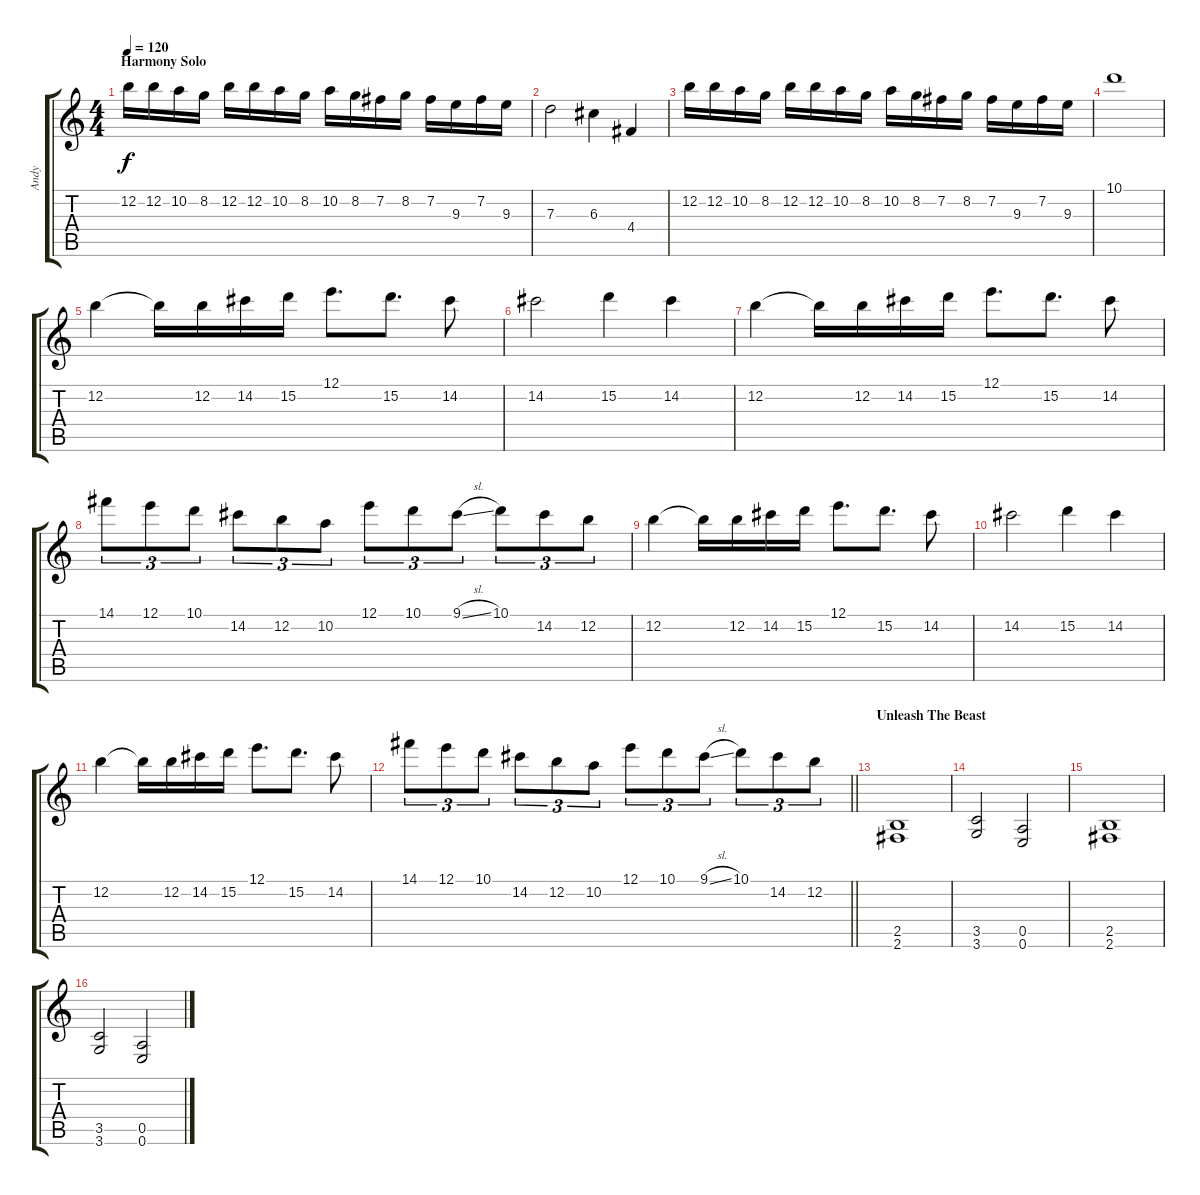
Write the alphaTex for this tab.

\track ("Andy" "Andy") {instrument distortionguitar}
\staff {score tabs}
\tuning (E4 B3 G3 D3 A2 E2) {hide}
\ts (4 4)
\section ("" "Harmony Solo")
\tempo 120
\clef g2
\ks c
12.2.16{dy f} 12.2.16 10.2.16 8.2.16 12.2.16 12.2.16 10.2.16 8.2.16 10.2.16 8.2.16 7.2.16 8.2.16 7.2.16 9.3.16 7.2.16 9.3.16 |
7.3.2 6.3.4 4.4.4 |
12.2.16 12.2.16 10.2.16 8.2.16 12.2.16 12.2.16 10.2.16 8.2.16 10.2.16 8.2.16 7.2.16 8.2.16 7.2.16 9.3.16 7.2.16 9.3.16 |
10.1.1 |
12.2.4{volume 12} 12.2{t}.16 12.2.16 14.2.16 15.2.16 12.1.8{d} 15.2.8{d} 14.2.8 |
14.2.2 15.2.4 14.2.4 |
12.2.4{volume 12} 12.2{t}.16 12.2.16 14.2.16 15.2.16 12.1.8{d} 15.2.8{d} 14.2.8 |
14.1.8{tu (3 2)} 12.1.8{tu (3 2)} 10.1.8{tu (3 2)} 14.2.8{tu (3 2)} 12.2.8{tu (3 2)} 10.2.8{tu (3 2)} 12.1.8{tu (3 2)} 10.1.8{tu (3 2)} 9.1{sl}.8{tu (3 2)} 10.1.8{tu (3 2)} 14.2.8{tu (3 2)} 12.2.8{tu (3 2)} |
12.2.4{volume 12} 12.2{t}.16 12.2.16 14.2.16 15.2.16 12.1.8{d} 15.2.8{d} 14.2.8 |
14.2.2 15.2.4 14.2.4 |
12.2.4{volume 12} 12.2{t}.16 12.2.16 14.2.16 15.2.16 12.1.8{d} 15.2.8{d} 14.2.8 |
\barLineRight lightlight
14.1.8{tu (3 2)} 12.1.8{tu (3 2)} 10.1.8{tu (3 2)} 14.2.8{tu (3 2)} 12.2.8{tu (3 2)} 10.2.8{tu (3 2)} 12.1.8{tu (3 2)} 10.1.8{tu (3 2)} 9.1{sl}.8{tu (3 2)} 10.1.8{tu (3 2)} 14.2.8{tu (3 2)} 12.2.8{tu (3 2)} |
\section ("" "Unleash The Beast")
(2.5 2.6).1 |
(3.5 3.6).2 (0.5 0.6).2 |
(2.5 2.6).1 |
(3.5 3.6).2 (0.5 0.6).2
